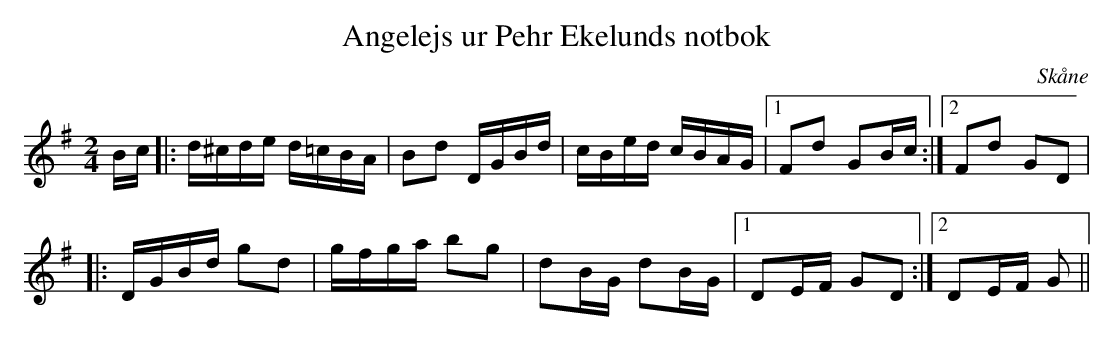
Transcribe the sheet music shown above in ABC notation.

X:1
T: Angelejs ur Pehr Ekelunds notbok
M: 2/4
L: 1/16
O: Skåne
K: G
Bc |: d^cde d=cBA | B2d2 DGBd | cBed cBAG |1 F2d2 G2Bc :|2 F2d2 G2D2 |
|: DGBd g2d2 | gfga b2g2 | d2BG d2BG |1 D2EF G2D2 :|2 D2EF G2 ||
